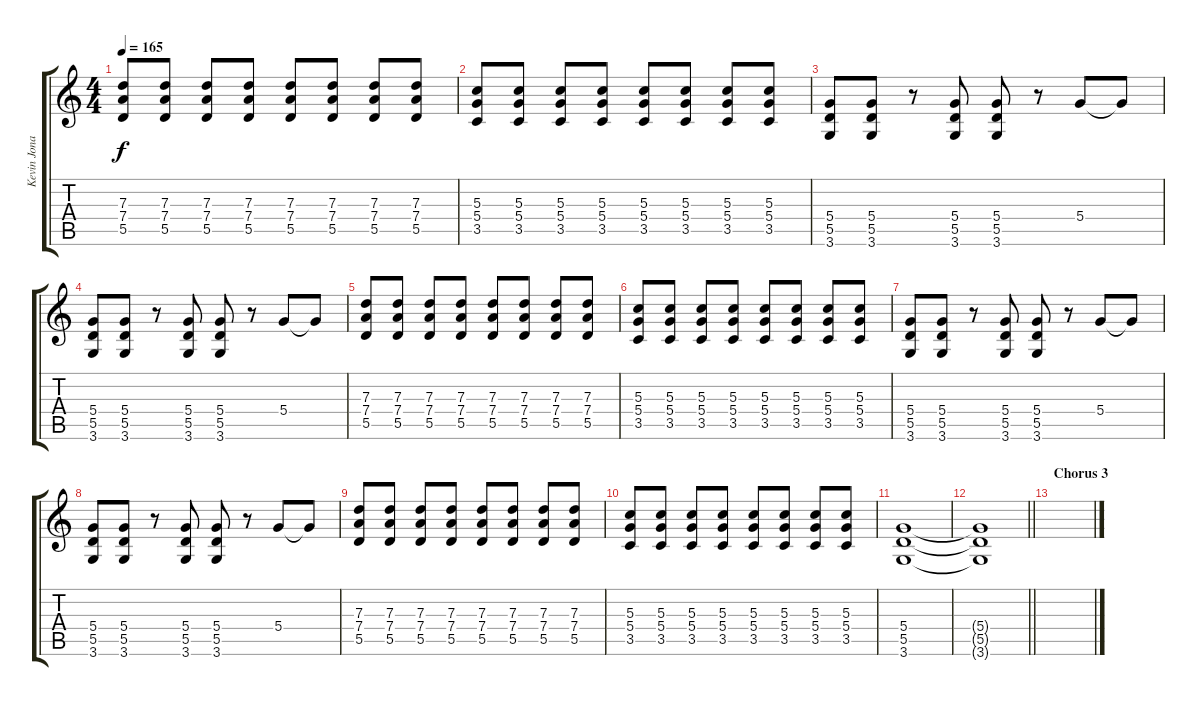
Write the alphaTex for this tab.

\track ("Kevin Jonas" "Kevin Jona") {instrument distortionguitar}
\staff {score tabs}
\tuning (E4 B3 G3 D3 A2 E2) {hide}
\ts (4 4)
\tempo 165
\clef g2
\ks c
(7.3 7.4 5.5).8{dy f} (7.3 7.4 5.5).8 (7.3 7.4 5.5).8 (7.3 7.4 5.5).8 (7.3 7.4 5.5).8 (7.3 7.4 5.5).8 (7.3 7.4 5.5).8 (7.3 7.4 5.5).8 |
(5.3 5.4 3.5).8 (5.3 5.4 3.5).8 (5.3 5.4 3.5).8 (5.3 5.4 3.5).8 (5.3 5.4 3.5).8 (5.3 5.4 3.5).8 (5.3 5.4 3.5).8 (5.3 5.4 3.5).8 |
(5.4 5.5 3.6).8 (5.4 5.5 3.6).8 r.8 (5.4 5.5 3.6).8 (5.4 5.5 3.6).8 r.8 5.4.8 5.4{t}.8 |
(5.4 5.5 3.6).8 (5.4 5.5 3.6).8 r.8 (5.4 5.5 3.6).8 (5.4 5.5 3.6).8 r.8 5.4.8 5.4{t}.8 |
(7.3 7.4 5.5).8 (7.3 7.4 5.5).8 (7.3 7.4 5.5).8 (7.3 7.4 5.5).8 (7.3 7.4 5.5).8 (7.3 7.4 5.5).8 (7.3 7.4 5.5).8 (7.3 7.4 5.5).8 |
(5.3 5.4 3.5).8 (5.3 5.4 3.5).8 (5.3 5.4 3.5).8 (5.3 5.4 3.5).8 (5.3 5.4 3.5).8 (5.3 5.4 3.5).8 (5.3 5.4 3.5).8 (5.3 5.4 3.5).8 |
(5.4 5.5 3.6).8 (5.4 5.5 3.6).8 r.8 (5.4 5.5 3.6).8 (5.4 5.5 3.6).8 r.8 5.4.8 5.4{t}.8 |
(5.4 5.5 3.6).8 (5.4 5.5 3.6).8 r.8 (5.4 5.5 3.6).8 (5.4 5.5 3.6).8 r.8 5.4.8 5.4{t}.8 |
(7.3 7.4 5.5).8 (7.3 7.4 5.5).8 (7.3 7.4 5.5).8 (7.3 7.4 5.5).8 (7.3 7.4 5.5).8 (7.3 7.4 5.5).8 (7.3 7.4 5.5).8 (7.3 7.4 5.5).8 |
(5.3 5.4 3.5).8 (5.3 5.4 3.5).8 (5.3 5.4 3.5).8 (5.3 5.4 3.5).8 (5.3 5.4 3.5).8 (5.3 5.4 3.5).8 (5.3 5.4 3.5).8 (5.3 5.4 3.5).8 |
(5.4 5.5 3.6).1 |
\barLineRight lightlight
(5.4{t} 5.5{t} 3.6{t}).1 |
\section ("" "Chorus 3")
